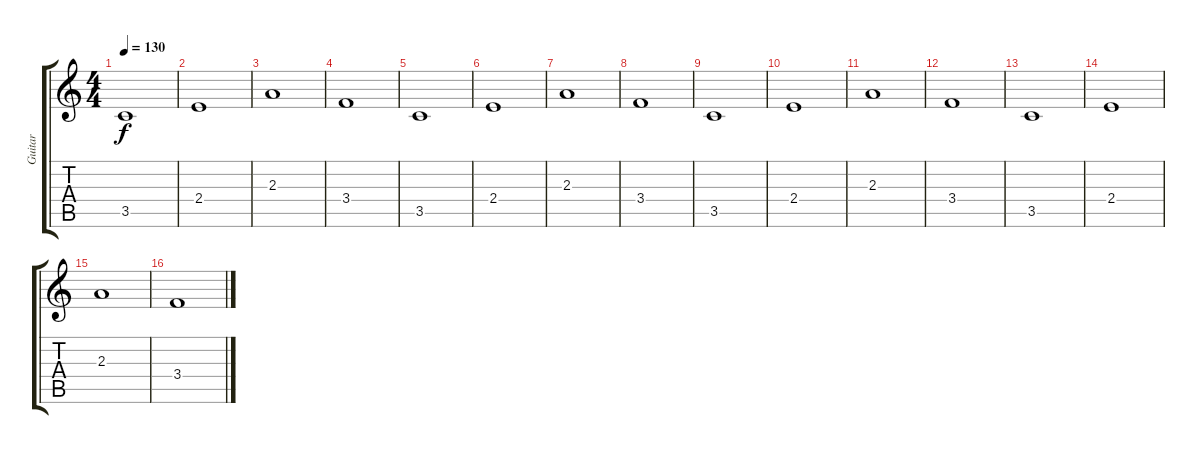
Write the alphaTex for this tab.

\track ("Guitar" "Guitar") {instrument distortionguitar}
\staff {score tabs}
\tuning (E4 B3 G3 D3 A2 E2) {hide}
\ts (4 4)
\tempo 130
\clef g2
\ks c
3.5.1{dy f instrument distortionguitar} |
2.4.1 |
2.3.1 |
3.4.1 |
3.5.1 |
2.4.1 |
2.3.1 |
3.4.1 |
3.5.1 |
2.4.1 |
2.3.1 |
3.4.1 |
3.5.1 |
2.4.1 |
2.3.1 |
3.4.1
